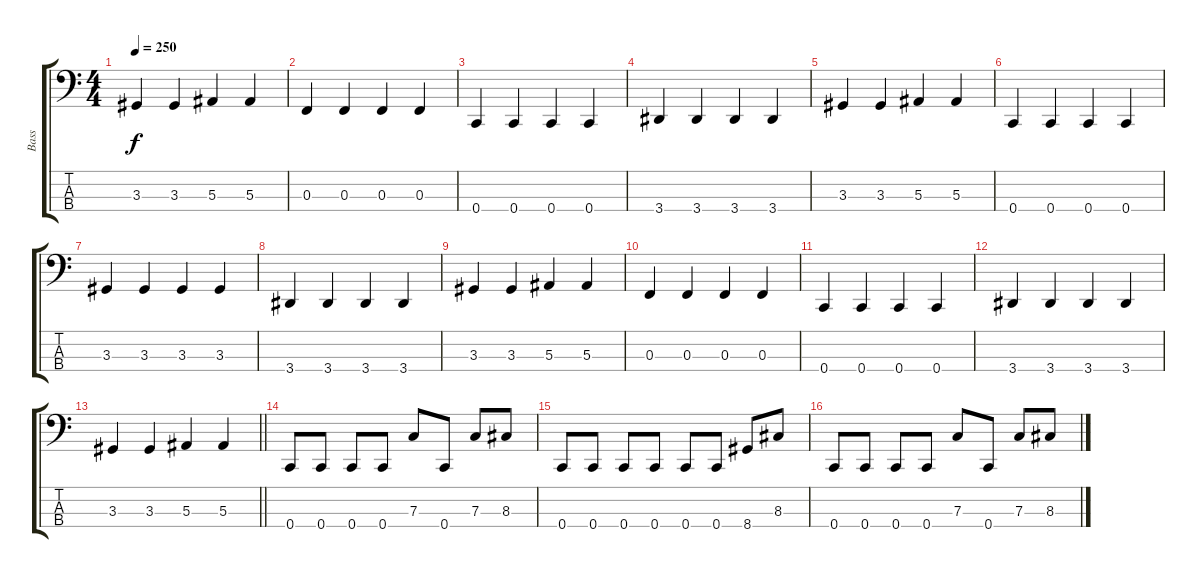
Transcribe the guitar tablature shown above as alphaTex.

\track ("Bass" "Bass") {instrument electricbassfinger}
\staff {score tabs}
\tuning (Eb2 Bb1 F1 C1) {hide}
\ts (4 4)
\tempo 250
\clef f4
\ks c
3.3.4{dy f} 3.3.4 5.3.4 5.3.4 |
0.3.4 0.3.4 0.3.4 0.3.4 |
0.4.4 0.4.4 0.4.4 0.4.4 |
3.4.4 3.4.4 3.4.4 3.4.4 |
3.3.4 3.3.4 5.3.4 5.3.4 |
0.4.4 0.4.4 0.4.4 0.4.4 |
3.3.4 3.3.4 3.3.4 3.3.4 |
3.4.4 3.4.4 3.4.4 3.4.4 |
3.3.4 3.3.4 5.3.4 5.3.4 |
0.3.4 0.3.4 0.3.4 0.3.4 |
0.4.4 0.4.4 0.4.4 0.4.4 |
3.4.4 3.4.4 3.4.4 3.4.4 |
\barLineRight lightlight
3.3.4 3.3.4 5.3.4 5.3.4 |
0.4.8 0.4.8 0.4.8 0.4.8 7.3.8 0.4.8 7.3.8 8.3.8 |
0.4.8 0.4.8 0.4.8 0.4.8 0.4.8 0.4.8 8.4.8 8.3.8 |
0.4.8 0.4.8 0.4.8 0.4.8 7.3.8 0.4.8 7.3.8 8.3.8
